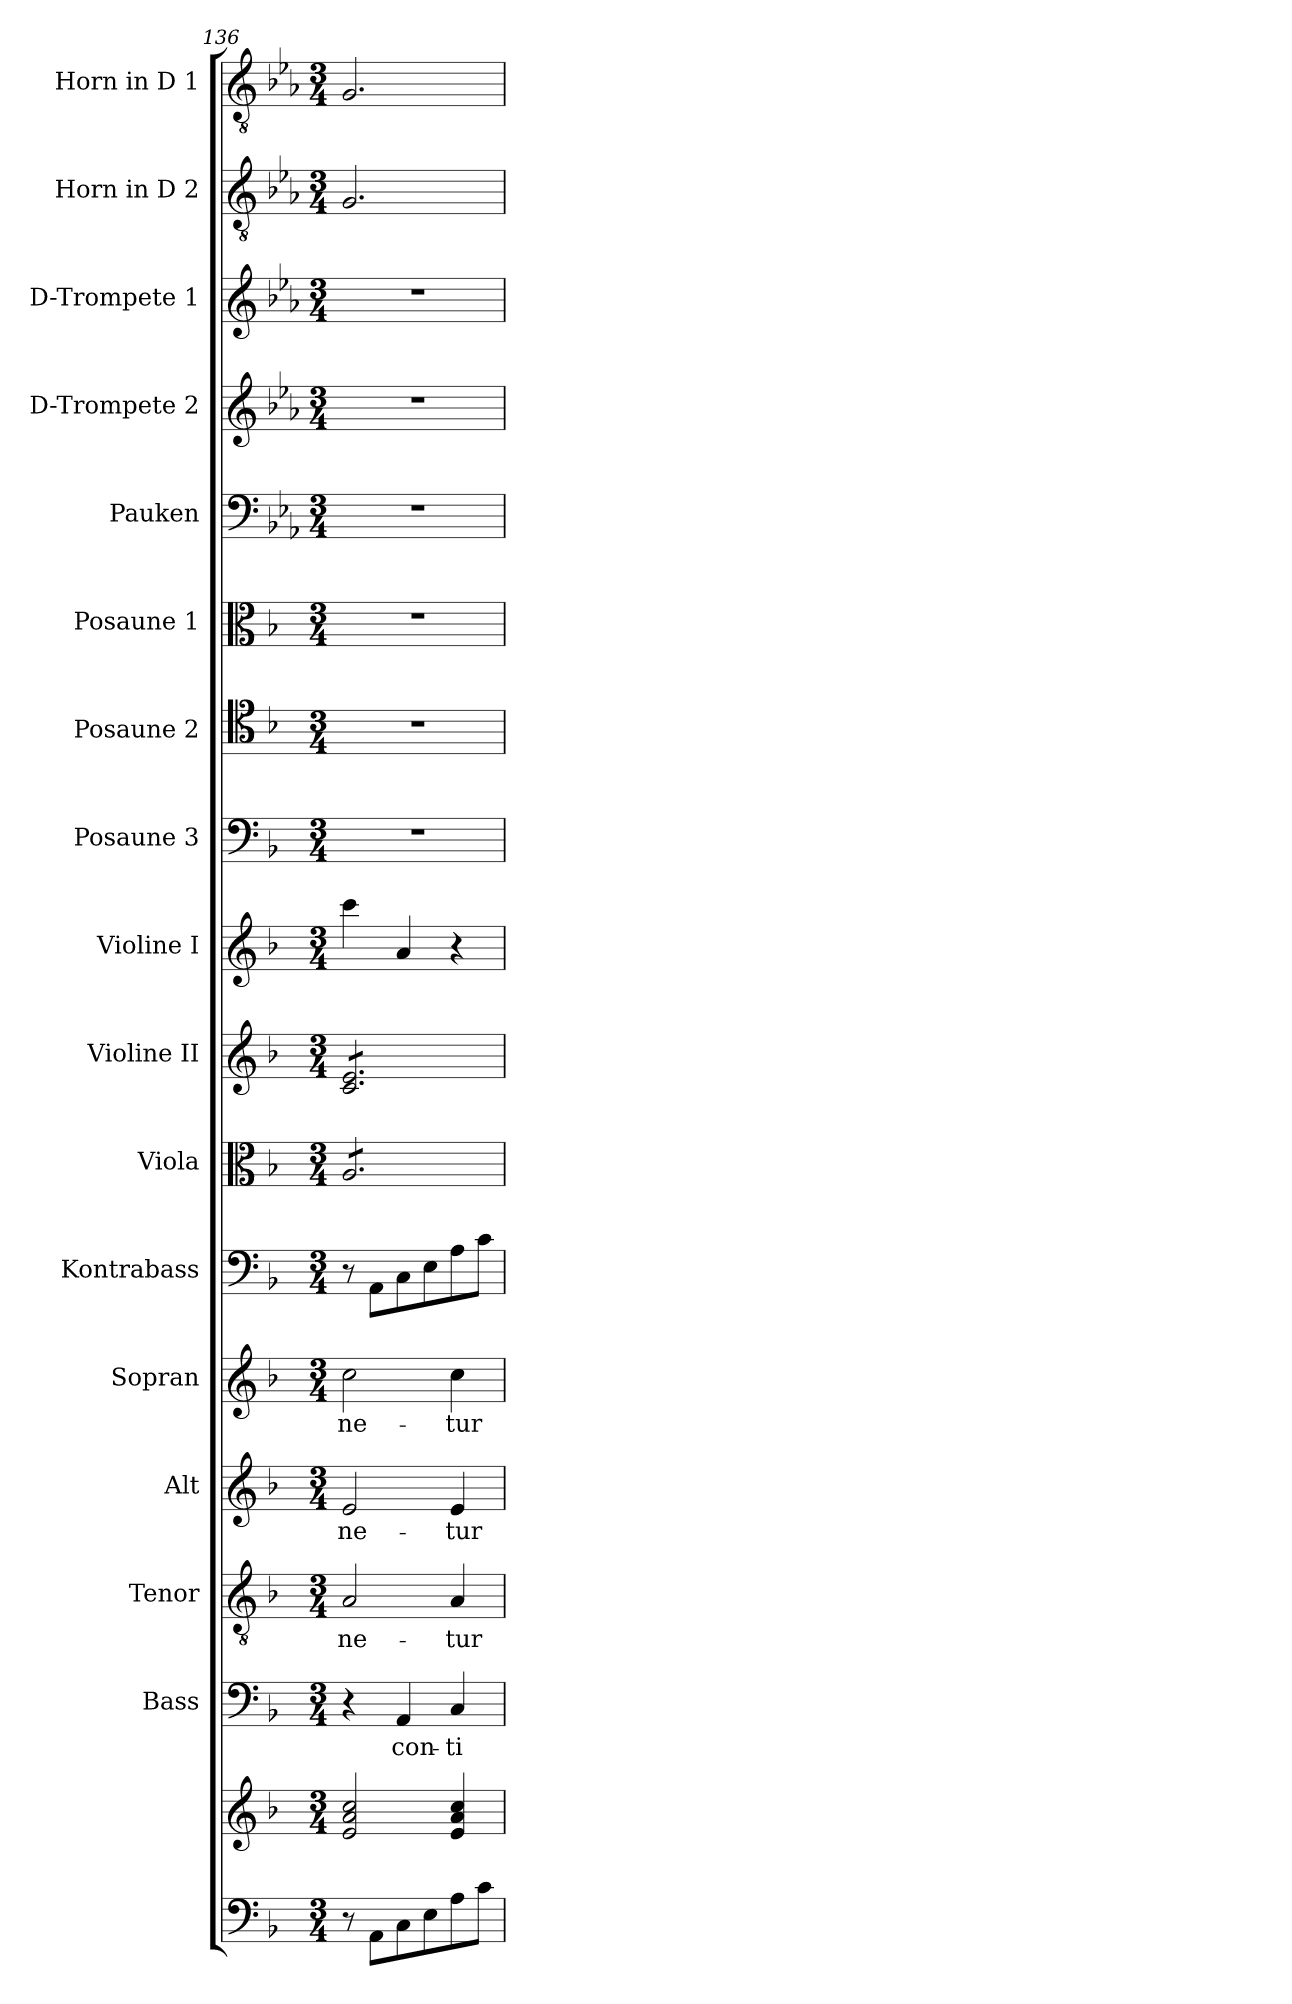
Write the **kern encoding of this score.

**kern	**kern	**kern	**text	**kern	**text	**kern	**text	**kern	**text	**kern	**kern	**kern	**kern	**kern	**kern	**kern	**kern	**kern	**kern	**kern	**kern
*part17	*part17	*part16	*part16	*part15	*part15	*part14	*part14	*part13	*part13	*part12	*part11	*part10	*part9	*part8	*part7	*part6	*part5	*part4	*part3	*part2	*part1
*staff18	*staff17	*staff16	*staff16	*staff15	*staff15	*staff14	*staff14	*staff13	*staff13	*staff12	*staff11	*staff10	*staff9	*staff8	*staff7	*staff6	*staff5	*staff4	*staff3	*staff2	*staff1
*	*	*I"Bass	*	*I"Tenor	*	*I"Alt	*	*I"Sopran	*	*I"Kontrabass	*I"Viola	*I"Violine II	*I"Violine I	*I"Posaune 3	*I"Posaune 2	*I"Posaune 1	*I"Pauken	*I"D-Trompete 2	*I"D-Trompete 1	*I"Horn in D 2	*I"Horn in D 1
*	*	*I'B.	*	*I'T.	*	*I'A.	*	*I'S.	*	*I'Kb.	*I'Vla.	*I'Vl. II	*I'Vl. I	*I'Pos. 3	*I'Pos. 2	*I'Pos. 1	*I'Pk.	*I'D Trp. 2	*I'D Trp. 1	*I'Hrn. 2	*I'Hrn. 1
*clefF4	*clefG2	*clefF4	*	*clefGv2	*	*clefG2	*	*clefG2	*	*clefF4	*clefC3	*clefG2	*clefG2	*clefF4	*clefC4	*clefC3	*clefF4	*clefG2	*clefG2	*clefGv2	*clefGv2
*	*	*	*	*	*	*	*	*	*	*ITrd7c12	*	*	*	*	*	*	*ITrd-1c-2	*ITrd-1c-2	*ITrd-1c-2	*ITrd-1c-2	*ITrd-1c-2
*k[b-]	*k[b-]	*k[b-]	*	*k[b-]	*	*k[b-]	*	*k[b-]	*	*k[b-]	*k[b-]	*k[b-]	*k[b-]	*k[b-]	*k[b-]	*k[b-]	*k[b-]	*k[b-]	*k[b-]	*k[b-]	*k[b-]
*F:	*F:	*F:	*	*F:	*	*F:	*	*F:	*	*F:	*F:	*F:	*F:	*F:	*F:	*F:	*F:	*F:	*F:	*F:	*F:
*M3/4	*M3/4	*M3/4	*	*M3/4	*	*M3/4	*	*M3/4	*	*M3/4	*M3/4	*M3/4	*M3/4	*M3/4	*M3/4	*M3/4	*M3/4	*M3/4	*M3/4	*M3/4	*M3/4
=136	=136	=136	=136	=136	=136	=136	=136	=136	=136	=136	=136	=136	=136	=136	=136	=136	=136	=136	=136	=136	=136
!	!	!	!	!	!LO:LY:b	!	!LO:LY:b	!	!LO:LY:b	!	!	!	!	!	!	!	!	!	!	!	!
*	*	*	*	*	*	*	*	*	*	*	*tremolo	*	*	*	*	*	*	*	*	*	*
*	*	*	*	*	*	*	*	*	*	*	*	*tremolo	*	*	*	*	*	*	*	*	*
8r	2e/ 2a/ 2cc/	4r	.	2A/	-ne-	2e/	-ne-	2cc\	-ne-	8r	8A/L	8c/ 8e/L	4ccc\	2.r	2.r	2.r	2.r	2.r	2.r	2.A/	2.A/
8AA\L	.	.	.	.	.	.	.	.	.	8AAA\L	8A/	8c/ 8e/	.	.	.	.	.	.	.	.	.
!	!	!	!LO:LY:b	!	!	!	!	!	!	!	!	!	!	!	!	!	!	!	!	!	!
8C\	.	4AA/	con-	.	.	.	.	.	.	8CC\	8A/	8c/ 8e/	4a/	.	.	.	.	.	.	.	.
8E\	.	.	.	.	.	.	.	.	.	8EE\	8A/	8c/ 8e/	.	.	.	.	.	.	.	.	.
!	!	!	!LO:LY:b	!	!LO:LY:b	!	!LO:LY:b	!	!LO:LY:b	!	!	!	!	!	!	!	!	!	!	!	!
8A\	4e/ 4a/ 4cc/	4C/	-ti-	4A/	-tur	4e/	-tur	4cc\	-tur	8AA\	8A/	8c/ 8e/	4r	.	.	.	.	.	.	.	.
8c\J	.	.	.	.	.	.	.	.	.	8C\J	8A/J	8c/ 8e/J	.	.	.	.	.	.	.	.	.
*	*	*	*	*	*	*	*	*	*	*	*	*Xtremolo	*	*	*	*	*	*	*	*	*
*	*	*	*	*	*	*	*	*	*	*	*Xtremolo	*	*	*	*	*	*	*	*	*	*
=	=	=	=	=	=	=	=	=	=	=	=	=	=	=	=	=	=	=	=	=	=
*-	*-	*-	*-	*-	*-	*-	*-	*-	*-	*-	*-	*-	*-	*-	*-	*-	*-	*-	*-	*-	*-
